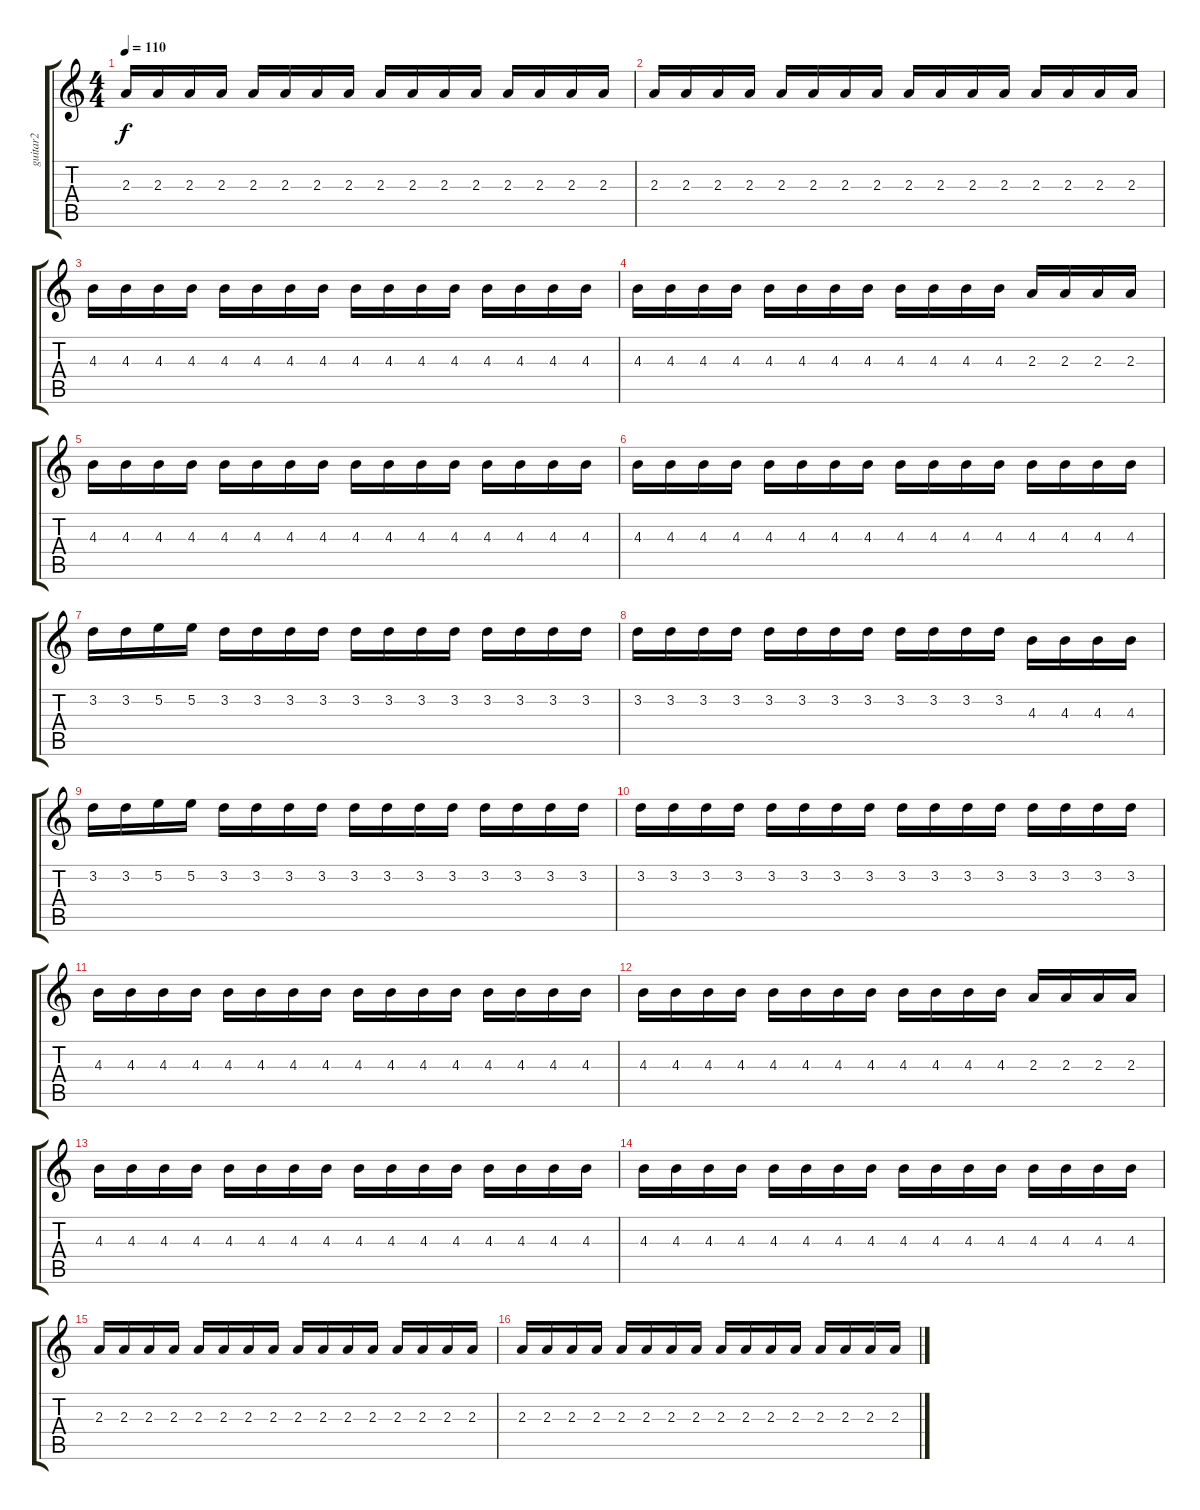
\track ("guitar2" "guitar2") {instrument acousticguitarsteel}
\staff {score tabs}
\tuning (E4 B3 G3 D3 A2 E2) {hide}
\ts (4 4)
\tempo 110
\clef g2
\ks c
2.3.16{dy f} 2.3.16 2.3.16 2.3.16 2.3.16 2.3.16 2.3.16 2.3.16 2.3.16 2.3.16 2.3.16 2.3.16 2.3.16 2.3.16 2.3.16 2.3.16 |
2.3.16 2.3.16 2.3.16 2.3.16 2.3.16 2.3.16 2.3.16 2.3.16 2.3.16 2.3.16 2.3.16 2.3.16 2.3.16 2.3.16 2.3.16 2.3.16 |
4.3.16 4.3.16 4.3.16 4.3.16 4.3.16 4.3.16 4.3.16 4.3.16 4.3.16 4.3.16 4.3.16 4.3.16 4.3.16 4.3.16 4.3.16 4.3.16 |
4.3.16 4.3.16 4.3.16 4.3.16 4.3.16 4.3.16 4.3.16 4.3.16 4.3.16 4.3.16 4.3.16 4.3.16 2.3.16 2.3.16 2.3.16 2.3.16 |
4.3.16 4.3.16 4.3.16 4.3.16 4.3.16 4.3.16 4.3.16 4.3.16 4.3.16 4.3.16 4.3.16 4.3.16 4.3.16 4.3.16 4.3.16 4.3.16 |
4.3.16 4.3.16 4.3.16 4.3.16 4.3.16 4.3.16 4.3.16 4.3.16 4.3.16 4.3.16 4.3.16 4.3.16 4.3.16 4.3.16 4.3.16 4.3.16 |
3.2.16 3.2.16 5.2.16 5.2.16 3.2.16 3.2.16 3.2.16 3.2.16 3.2.16 3.2.16 3.2.16 3.2.16 3.2.16 3.2.16 3.2.16 3.2.16 |
3.2.16 3.2.16 3.2.16 3.2.16 3.2.16 3.2.16 3.2.16 3.2.16 3.2.16 3.2.16 3.2.16 3.2.16 4.3.16 4.3.16 4.3.16 4.3.16 |
3.2.16 3.2.16 5.2.16 5.2.16 3.2.16 3.2.16 3.2.16 3.2.16 3.2.16 3.2.16 3.2.16 3.2.16 3.2.16 3.2.16 3.2.16 3.2.16 |
3.2.16 3.2.16 3.2.16 3.2.16 3.2.16 3.2.16 3.2.16 3.2.16 3.2.16 3.2.16 3.2.16 3.2.16 3.2.16 3.2.16 3.2.16 3.2.16 |
4.3.16 4.3.16 4.3.16 4.3.16 4.3.16 4.3.16 4.3.16 4.3.16 4.3.16 4.3.16 4.3.16 4.3.16 4.3.16 4.3.16 4.3.16 4.3.16 |
4.3.16 4.3.16 4.3.16 4.3.16 4.3.16 4.3.16 4.3.16 4.3.16 4.3.16 4.3.16 4.3.16 4.3.16 2.3.16 2.3.16 2.3.16 2.3.16 |
4.3.16 4.3.16 4.3.16 4.3.16 4.3.16 4.3.16 4.3.16 4.3.16 4.3.16 4.3.16 4.3.16 4.3.16 4.3.16 4.3.16 4.3.16 4.3.16 |
4.3.16 4.3.16 4.3.16 4.3.16 4.3.16 4.3.16 4.3.16 4.3.16 4.3.16 4.3.16 4.3.16 4.3.16 4.3.16 4.3.16 4.3.16 4.3.16 |
2.3.16 2.3.16 2.3.16 2.3.16 2.3.16 2.3.16 2.3.16 2.3.16 2.3.16 2.3.16 2.3.16 2.3.16 2.3.16 2.3.16 2.3.16 2.3.16 |
2.3.16 2.3.16 2.3.16 2.3.16 2.3.16 2.3.16 2.3.16 2.3.16 2.3.16 2.3.16 2.3.16 2.3.16 2.3.16 2.3.16 2.3.16 2.3.16
